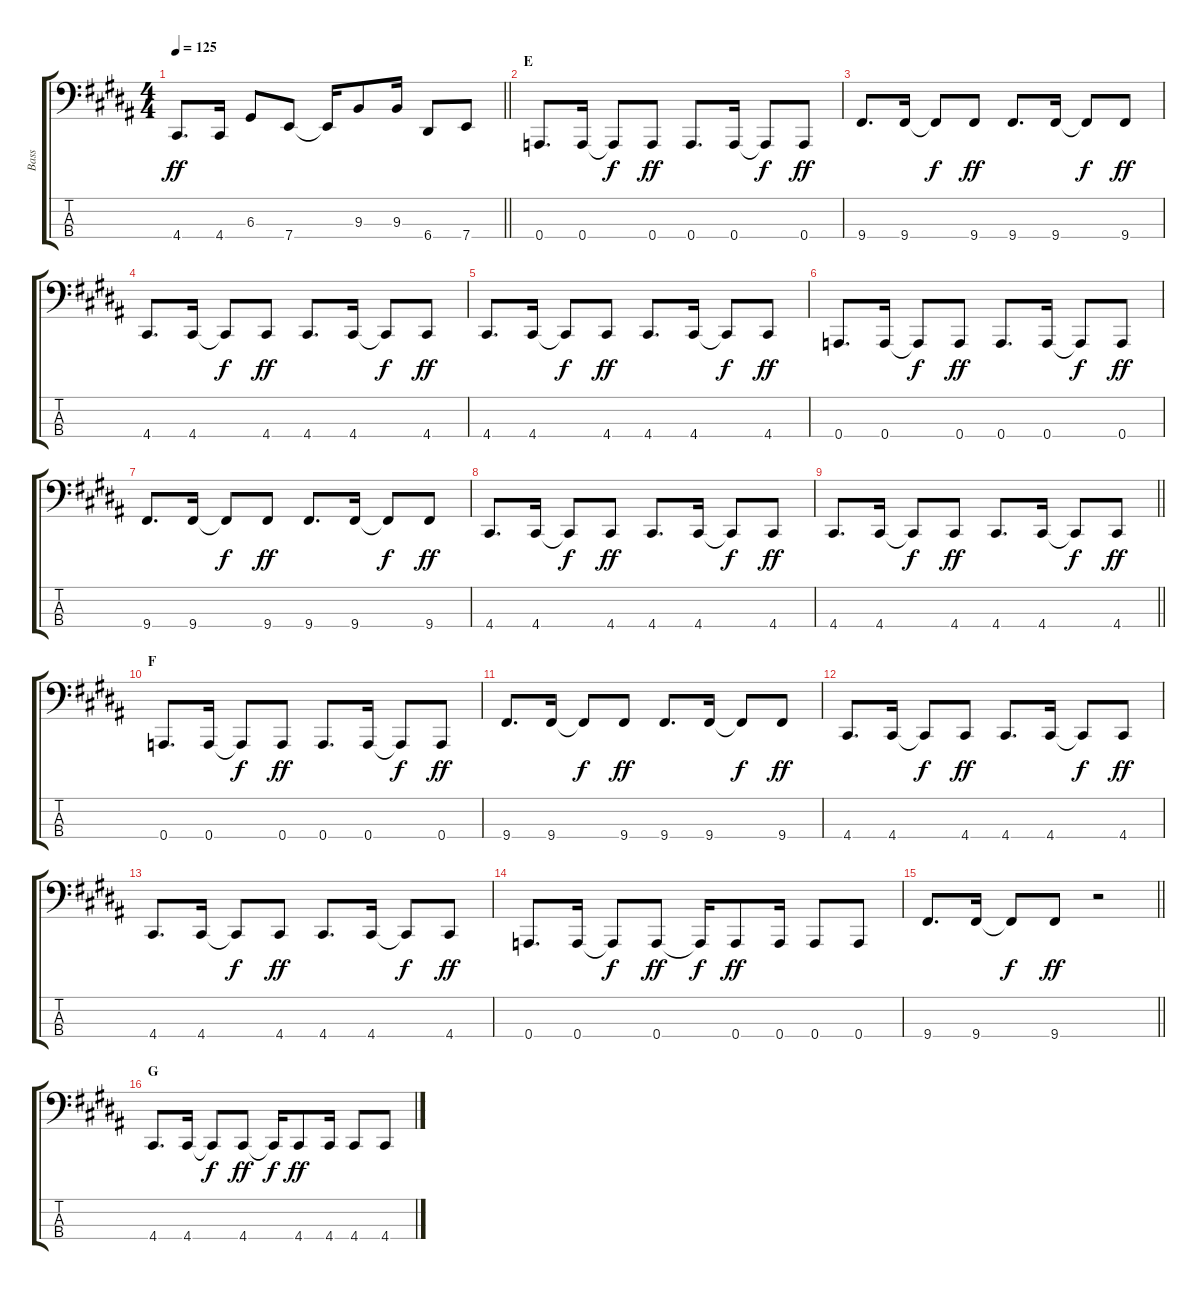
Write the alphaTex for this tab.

\track ("Bass" "Bass") {instrument electricbasspick}
\staff {score tabs}
\tuning (C2 G1 D1 A0) {hide}
\ts (4 4)
\tempo 125
\clef f4
\barLineRight lightlight
\ks b
4.4.8{d dy ff} 4.4.16 6.3.8 7.4.8 7.4{t}.16 9.3.8 9.3.16 6.4.8 7.4.8 |
\section ("" "E")
0.4.8{d} 0.4.16 0.4{t}.8{dy f} 0.4.8{dy ff} 0.4.8{d} 0.4.16 0.4{t}.8{dy f} 0.4.8{dy ff} |
9.4.8{d} 9.4.16 9.4{t}.8{dy f} 9.4.8{dy ff} 9.4.8{d} 9.4.16 9.4{t}.8{dy f} 9.4.8{dy ff} |
4.4.8{d} 4.4.16 4.4{t}.8{dy f} 4.4.8{dy ff} 4.4.8{d} 4.4.16 4.4{t}.8{dy f} 4.4.8{dy ff} |
4.4.8{d} 4.4.16 4.4{t}.8{dy f} 4.4.8{dy ff} 4.4.8{d} 4.4.16 4.4{t}.8{dy f} 4.4.8{dy ff} |
0.4.8{d} 0.4.16 0.4{t}.8{dy f} 0.4.8{dy ff} 0.4.8{d} 0.4.16 0.4{t}.8{dy f} 0.4.8{dy ff} |
9.4.8{d} 9.4.16 9.4{t}.8{dy f} 9.4.8{dy ff} 9.4.8{d} 9.4.16 9.4{t}.8{dy f} 9.4.8{dy ff} |
4.4.8{d} 4.4.16 4.4{t}.8{dy f} 4.4.8{dy ff} 4.4.8{d} 4.4.16 4.4{t}.8{dy f} 4.4.8{dy ff} |
\barLineRight lightlight
4.4.8{d} 4.4.16 4.4{t}.8{dy f} 4.4.8{dy ff} 4.4.8{d} 4.4.16 4.4{t}.8{dy f} 4.4.8{dy ff} |
\section ("" "F")
0.4.8{d} 0.4.16 0.4{t}.8{dy f} 0.4.8{dy ff} 0.4.8{d} 0.4.16 0.4{t}.8{dy f} 0.4.8{dy ff} |
9.4.8{d} 9.4.16 9.4{t}.8{dy f} 9.4.8{dy ff} 9.4.8{d} 9.4.16 9.4{t}.8{dy f} 9.4.8{dy ff} |
4.4.8{d} 4.4.16 4.4{t}.8{dy f} 4.4.8{dy ff} 4.4.8{d} 4.4.16 4.4{t}.8{dy f} 4.4.8{dy ff} |
4.4.8{d} 4.4.16 4.4{t}.8{dy f} 4.4.8{dy ff} 4.4.8{d} 4.4.16 4.4{t}.8{dy f} 4.4.8{dy ff} |
0.4.8{d} 0.4.16 0.4{t}.8{dy f} 0.4.8{dy ff} 0.4{t}.16{dy f} 0.4.8{dy ff} 0.4.16 0.4.8 0.4.8 |
\barLineRight lightlight
9.4.8{d} 9.4.16 9.4{t}.8{dy f} 9.4.8{dy ff} r.2 |
\section ("" "G")
4.4.8{d} 4.4.16 4.4{t}.8{dy f} 4.4.8{dy ff} 4.4{t}.16{dy f} 4.4.8{dy ff} 4.4.16 4.4.8 4.4.8
